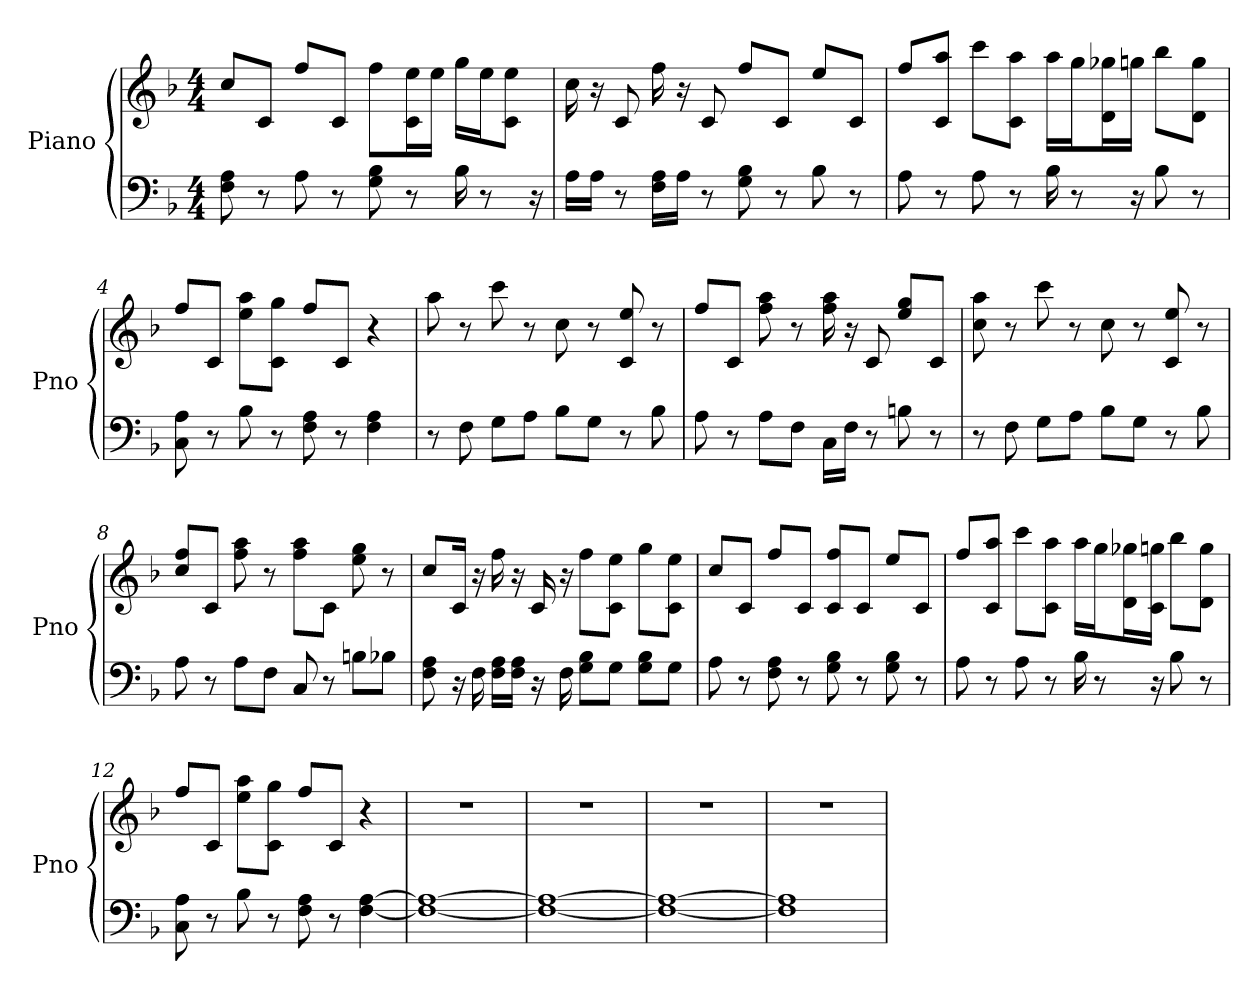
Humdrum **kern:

**kern	**kern
*part1	*part1
*staff2	*staff1
*I"Piano	*
*I'Pno	*
*clefF4	*clefG2
*k[b-]	*k[b-]
*F:	*F:
*M4/4	*M4/4
*MM95	*MM95
=1	=1
8A 8F	8cc/L
8r	8c/J
8A	8ff/L
8r	8c/J
8B- 8G	8ff\L
8r	16ee\ 16c\L
.	16ee\JJ
16B-	16gg\LL
8r	16ee\J
.	8c\ 8ee\J
16r	.
=2	=2
16A\LL	16cc
16A\JJ	16r
8r	8c
16A\ 16F\LL	16ff
16A\JJ	16r
8r	8c
8B- 8G	8ff/L
8r	8c/J
8B-	8ee/L
8r	8c/J
=3	=3
8A	8ff/L
8r	8aa/ 8c/J
8A	8ccc\L
8r	8c\ 8aa\J
16B-	16aa\LL
8r	16gg\J
.	16gg-\ 16d\L
16r	16gg\JJ
8B-	8bb-\L
8r	8gg\ 8d\J
=4	=4
8C 8A	8ff/L
8r	8c/J
8B-	8ee\ 8aa\L
8r	8c\ 8gg\J
8A 8F	8ff/L
8r	8c/J
4F 4A	4r
=5	=5
8r	8aa
8F	8r
8G\L	8ccc
8A\J	8r
8B-\L	8cc
8G\J	8r
8r	8c 8ee
8B-	8r
=6	=6
8A	8ff/L
8r	8c/J
8A\L	8ff 8aa
8F\J	8r
16C\LL	16ff 16aa
16F\JJ	16r
8r	8c
8B	8ee/ 8gg/L
8r	8c/J
=7	=7
8r	8cc 8aa
8F	8r
8G\L	8ccc
8A\J	8r
8B-\L	8cc
8G\J	8r
8r	8c 8ee
8B-	8r
=8	=8
8A	8ff/ 8cc/L
8r	8c/J
8A\L	8ff 8aa
8F\J	8r
8C	8aa\ 8ff\L
8r	8c\J
8B\L	8gg 8ee
8B-\J	8r
=9	=9
8A 8F	8cc/L
16r	16c/Jk
16F	16r
16A\ 16F\LL	16ff
16A\ 16F\JJ	16r
16r	16c
16F	16r
8B-\ 8G\L	8ff\L
8G\J	8c\ 8ee\J
8B-\ 8G\L	8gg\L
8G\J	8c\ 8ee\J
=10	=10
8A	8cc/L
8r	8c/J
8F 8A	8ff/L
8r	8c/J
8B- 8G	8c/ 8ff/L
8r	8c/J
8G 8B-	8ee/L
8r	8c/J
=11	=11
8A	8ff/L
8r	8aa/ 8c/J
8A	8ccc\L
8r	8c\ 8aa\J
16B-	16aa\LL
8r	16gg\J
.	16gg-\ 16d\L
16r	16c\ 16gg\JJ
8B-	8bb-\L
8r	8gg\ 8d\J
=12	=12
8A 8C	8ff/L
8r	8c/J
8B-	8aa\ 8ee\L
8r	8c\ 8gg\J
8F 8A	8ff/L
8r	8c/J
[4F [4A	4r
=13	=13
1F_ 1A_	1r
=14	=14
1F_ 1A_	1r
=15	=15
1F_ 1A_	1r
=16	=16
1F] 1A]	1r
=	=
*-	*-
